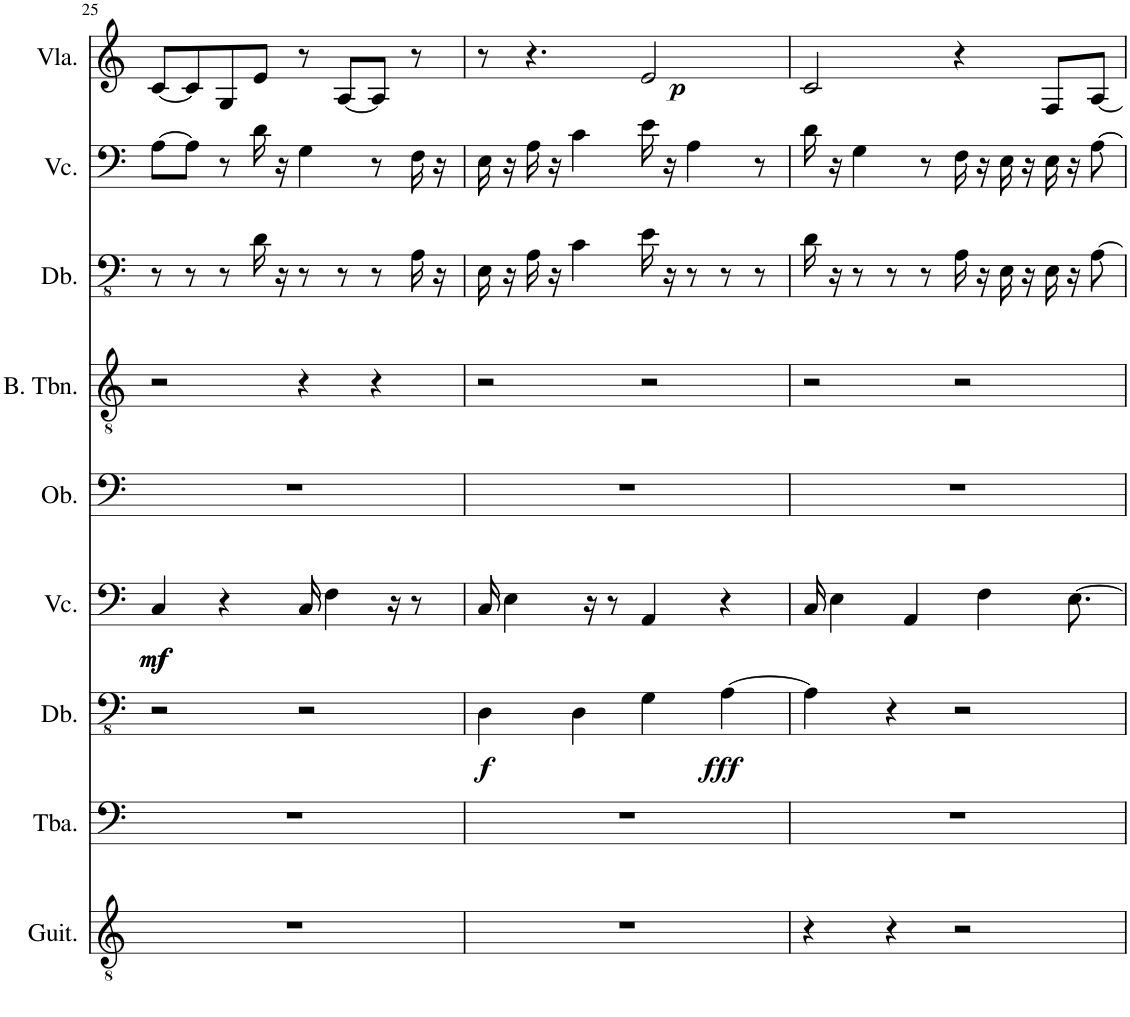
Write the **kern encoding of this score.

**kern	**kern	**kern	**dynam	**kern	**dynam	**kern	**kern	**kern	**kern	**kern	**dynam
*part9	*part8	*part7	*part7	*part6	*part6	*part5	*part4	*part3	*part2	*part1	*part1
*staff9	*staff8	*staff7	*staff7	*staff6	*staff6	*staff5	*staff4	*staff3	*staff2	*staff1	*staff1
*I"Classical Guitar	*I"Tuba	*I"Double Bass	*	*I"Violoncello	*	*I"Oboe	*I"Bass Trombone	*I"Double Bass	*I"Violoncello	*I"Viola	*
*I'Guit.	*I'Tba.	*I'Db.	*	*I'Vc.	*	*I'Ob.	*I'B. Tbn.	*I'Db.	*I'Vc.	*I'Vla.	*
!!LO:PB:g=z
*clefGv2	*clefF4	*clefFv4	*	*clefF4	*	*clefF4	*clefGv2	*clefFv4	*clefF4	*clefG2	*
*	*	*Trd7c12	*	*	*	*	*	*Trd7c12	*	*	*
*k[]	*k[]	*k[]	*	*k[]	*	*k[]	*k[]	*k[]	*k[]	*k[]	*
*M4/4	*M4/4	*M4/4	*	*M4/4	*	*M4/4	*M4/4	*M4/4	*M4/4	*M4/4	*
=25	=25	=25	=25	=25	=25	=25	=25	=25	=25	=25	=25
!	!	!	!	!	!LO:DY:b	!	!	!	!	!	!
!	!	!	!	!	!LO:DY:n=1:b	!	!	!	!	!	!
1r	1r	2r	.	4C/	mf mf	1r	2r	8r	[8A\L	[8c/L	.
.	.	.	.	.	.	.	.	8r	8A\J]	8c/]	.
.	.	.	.	4r	.	.	.	8r	8r	8G/	.
.	.	.	.	.	.	.	.	16D\	16d\	8e/J	.
.	.	.	.	.	.	.	.	16r	16r	.	.
.	.	2r	.	16C/	.	.	4r	8r	4G\	8r	.
.	.	.	.	4F\	.	.	.	.	.	.	.
.	.	.	.	.	.	.	.	8r	.	[8A/L	.
.	.	.	.	.	.	.	4r	8r	8r	8A/J]	.
.	.	.	.	16r	.	.	.	.	.	.	.
.	.	.	.	8r	.	.	.	16AA\	16F\	8r	.
.	.	.	.	.	.	.	.	16r	16r	.	.
=26	=26	=26	=26	=26	=26	=26	=26	=26	=26	=26	=26
!	!	!	!LO:DY:b	!	!	!	!	!	!	!	!
1r	1r	4DD\	f	16C/	.	1r	2r	16EE\	16E\	8r	.
.	.	.	.	4E\	.	.	.	16r	16r	.	.
.	.	.	.	.	.	.	.	16AA\	16A\	4.r	.
.	.	.	.	.	.	.	.	16r	16r	.	.
.	.	4DD\	.	.	.	.	.	4C\	4c\	.	.
.	.	.	.	16r	.	.	.	.	.	.	.
.	.	.	.	8r	.	.	.	.	.	.	.
!	!	!	!	!	!	!	!	!	!	!	!LO:DY:b
.	.	4GG\	.	4AA/	.	.	2r	16E\	16e\	2e/	p
.	.	.	.	.	.	.	.	16r	16r	.	.
.	.	.	.	.	.	.	.	8r	4A\	.	.
!	!	!	!LO:DY:b	!	!	!	!	!	!	!	!
.	.	[4AA\	fff	4r	.	.	.	8r	.	.	.
.	.	.	.	.	.	.	.	8r	8r	.	.
=27	=27	=27	=27	=27	=27	=27	=27	=27	=27	=27	=27
4r	1r	4AA\]	.	16C/	.	1r	2r	16D\	16d\	2c/	.
.	.	.	.	4E\	.	.	.	16r	16r	.	.
.	.	.	.	.	.	.	.	8r	4G\	.	.
4r	.	4r	.	.	.	.	.	8r	.	.	.
.	.	.	.	4AA/	.	.	.	.	.	.	.
.	.	.	.	.	.	.	.	8r	8r	.	.
2r	.	2r	.	.	.	.	2r	16AA\	16F\	4r	.
.	.	.	.	4F\	.	.	.	16r	16r	.	.
.	.	.	.	.	.	.	.	16EE\	16E\	.	.
.	.	.	.	.	.	.	.	16r	16r	.	.
.	.	.	.	.	.	.	.	16EE\	16E\	8F/L	.
.	.	.	.	[8.E\	.	.	.	16r	16r	.	.
.	.	.	.	.	.	.	.	[8AA\	[8A\	[8A/J	.
=	=	=	=	=	=	=	=	=	=	=	=
*-	*-	*-	*-	*-	*-	*-	*-	*-	*-	*-	*-
